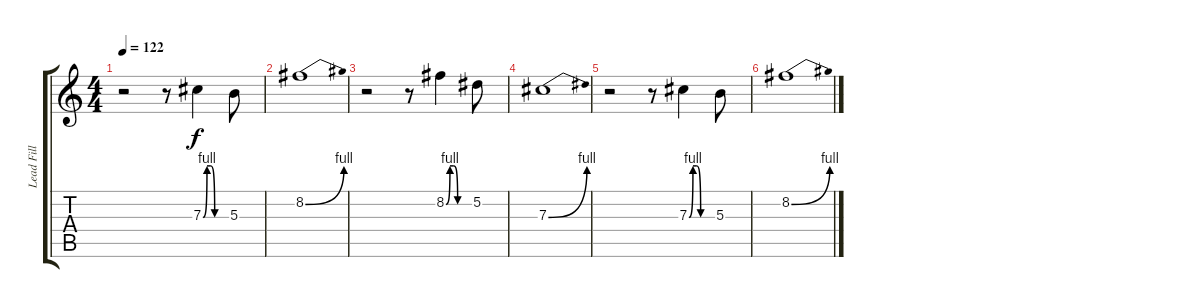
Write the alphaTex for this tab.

\track ("Lead Fill" "Lead Fill") {instrument distortionguitar}
\staff {score tabs}
\tuning (Eb4 Bb3 Gb3 Db3 Ab2 Eb2) {hide}
\ts (4 4)
\tempo 122
\clef g2
\ks c
r.2{dy f} r.8 7.3{be (custom 0 0 10 4 20 4 30 0 60 0)}.4 5.3.8 |
8.2{be (bend 0 0 60 4)}.1 |
r.2 r.8 8.2{be (custom 0 0 10 4 20 4 30 0 60 0)}.4 5.2.8 |
7.3{be (bend 0 0 60 4)}.1 |
r.2 r.8 7.3{be (custom 0 0 10 4 20 4 30 0 60 0)}.4 5.3.8 |
8.2{be (bend 0 0 60 4)}.1
